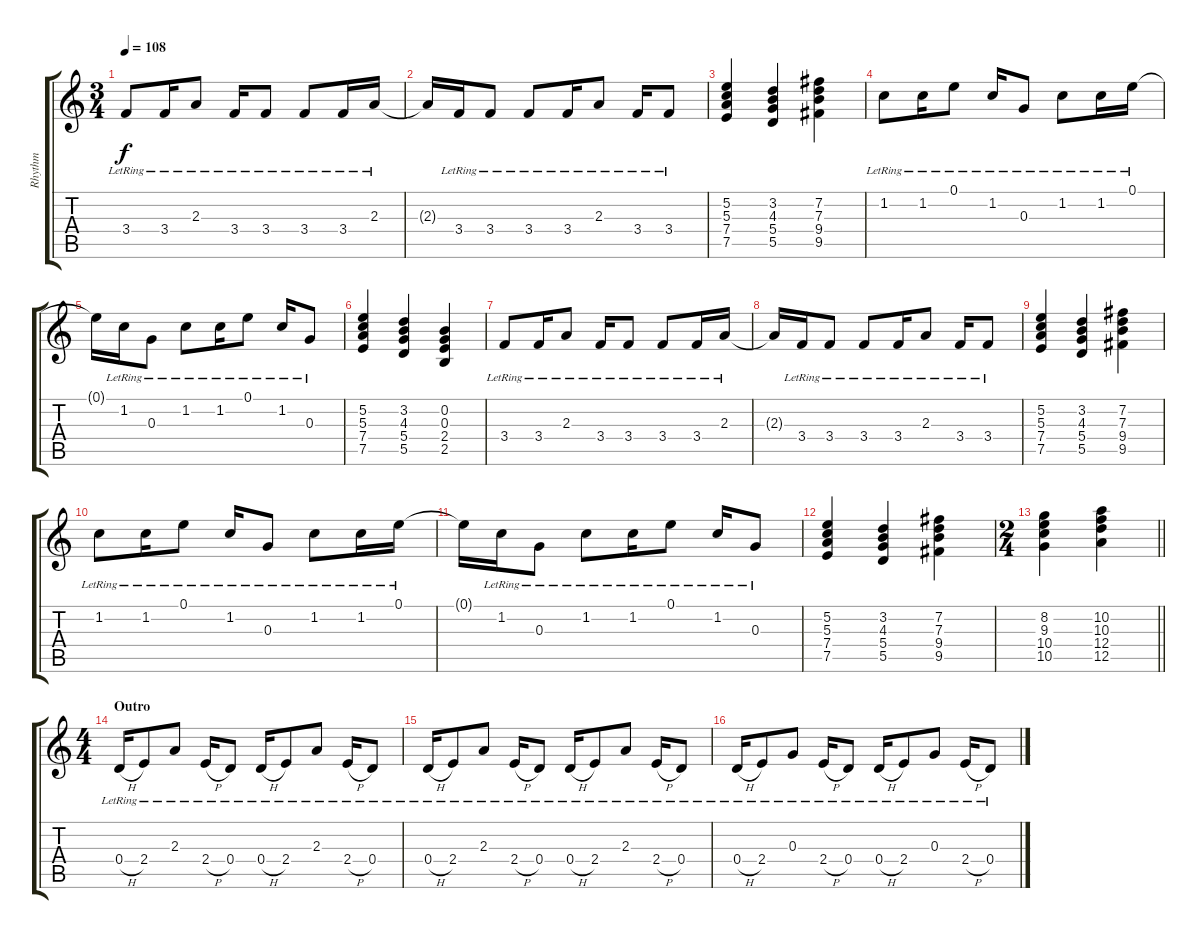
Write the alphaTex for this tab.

\track ("Rhythm" "Rhythm") {instrument acousticguitarsteel}
\staff {score tabs}
\tuning (E4 B3 G3 D3 A2 E2) {hide}
\ts (3 4)
\tempo 108
\clef g2
\ks c
3.4{lr}.8{dy f} 3.4{lr}.16 2.3{lr}.8 3.4{lr}.16 3.4{lr}.8 3.4{lr}.8 3.4{lr}.16 2.3{lr}.16 |
2.3{t}.16 3.4{lr}.16 3.4{lr}.8 3.4{lr}.8 3.4{lr}.16 2.3{lr}.8 3.4{lr}.16 3.4{lr}.8 |
(5.2 5.3 7.4 7.5).4 (3.2 4.3 5.4 5.5).4 (7.2 7.3 9.4 9.5).4 |
1.2{lr}.8 1.2{lr}.16 0.1{lr}.8 1.2{lr}.16 0.3{lr}.8 1.2{lr}.8 1.2{lr}.16 0.1{lr}.16 |
0.1{t}.16 1.2{lr}.16 0.3{lr}.8 1.2{lr}.8 1.2{lr}.16 0.1{lr}.8 1.2{lr}.16 0.3{lr}.8 |
(5.2 5.3 7.4 7.5).4 (3.2 4.3 5.4 5.5).4 (0.2 0.3 2.4 2.5).4 |
3.4{lr}.8 3.4{lr}.16 2.3{lr}.8 3.4{lr}.16 3.4{lr}.8 3.4{lr}.8 3.4{lr}.16 2.3{lr}.16 |
2.3{t}.16 3.4{lr}.16 3.4{lr}.8 3.4{lr}.8 3.4{lr}.16 2.3{lr}.8 3.4{lr}.16 3.4{lr}.8 |
(5.2 5.3 7.4 7.5).4 (3.2 4.3 5.4 5.5).4 (7.2 7.3 9.4 9.5).4 |
1.2{lr}.8 1.2{lr}.16 0.1{lr}.8 1.2{lr}.16 0.3{lr}.8 1.2{lr}.8 1.2{lr}.16 0.1{lr}.16 |
0.1{t}.16 1.2{lr}.16 0.3{lr}.8 1.2{lr}.8 1.2{lr}.16 0.1{lr}.8 1.2{lr}.16 0.3{lr}.8 |
(5.2 5.3 7.4 7.5).4 (3.2 4.3 5.4 5.5).4 (7.2 7.3 9.4 9.5).4 |
\ts (2 4)
\barLineRight lightlight
(8.2 9.3 10.4 10.5).4 (10.2 10.3 12.4 12.5).4 |
\ts (4 4)
\section ("" "Outro")
0.4{h lr}.16 2.4{lr}.8 2.3{lr}.8 2.4{h lr}.16 0.4{lr}.8 0.4{h lr}.16 2.4{lr}.8 2.3{lr}.8 2.4{h lr}.16 0.4{lr}.8 |
0.4{h lr}.16 2.4{lr}.8 2.3{lr}.8 2.4{h lr}.16 0.4{lr}.8 0.4{h lr}.16 2.4{lr}.8 2.3{lr}.8 2.4{h lr}.16 0.4{lr}.8 |
0.4{h lr}.16 2.4{lr}.8 0.3{lr}.8 2.4{h lr}.16 0.4{lr}.8 0.4{h lr}.16 2.4{lr}.8 0.3{lr}.8 2.4{h lr}.16 0.4{lr}.8
